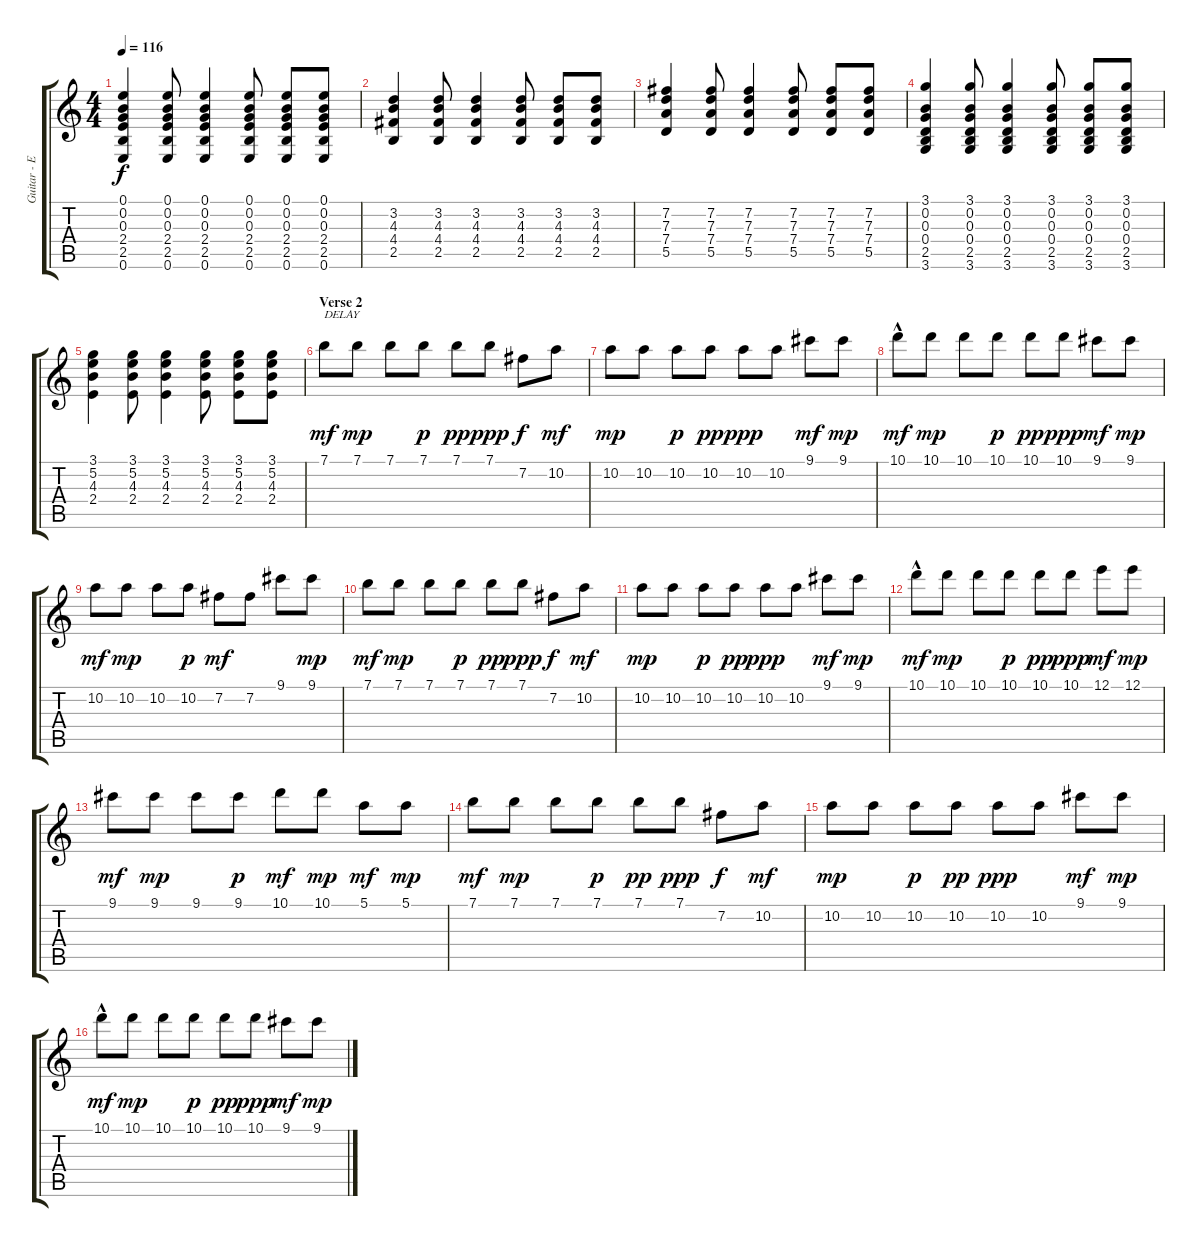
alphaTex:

\track ("Guitar - Effects" "Guitar - E") {instrument electricguitarclean}
\staff {score tabs}
\tuning (E4 B3 G3 D3 A2 E2) {hide}
\ts (4 4)
\tempo 116
\clef g2
\ks c
(0.1 0.2 0.3 2.4 2.5 0.6).4{dy f} (0.1 0.2 0.3 2.4 2.5 0.6).8 (0.1 0.2 0.3 2.4 2.5 0.6).4 (0.1 0.2 0.3 2.4 2.5 0.6).8 (0.1 0.2 0.3 2.4 2.5 0.6).8 (0.1 0.2 0.3 2.4 2.5 0.6).8 |
(3.2 4.3 4.4 2.5).4 (3.2 4.3 4.4 2.5).8 (3.2 4.3 4.4 2.5).4 (3.2 4.3 4.4 2.5).8 (3.2 4.3 4.4 2.5).8 (3.2 4.3 4.4 2.5).8 |
(7.2 7.3 7.4 5.5).4 (7.2 7.3 7.4 5.5).8 (7.2 7.3 7.4 5.5).4 (7.2 7.3 7.4 5.5).8 (7.2 7.3 7.4 5.5).8 (7.2 7.3 7.4 5.5).8 |
(3.1 0.2 0.3 0.4 2.5 3.6).4 (3.1 0.2 0.3 0.4 2.5 3.6).8 (3.1 0.2 0.3 0.4 2.5 3.6).4 (3.1 0.2 0.3 0.4 2.5 3.6).8 (3.1 0.2 0.3 0.4 2.5 3.6).8 (3.1 0.2 0.3 0.4 2.5 3.6).8 |
(3.1 5.2 4.3 2.4).4 (3.1 5.2 4.3 2.4).8 (3.1 5.2 4.3 2.4).4 (3.1 5.2 4.3 2.4).8 (3.1 5.2 4.3 2.4).8 (3.1 5.2 4.3 2.4).8 |
\section ("" "Verse 2")
7.1.8{txt "DELAY" dy mf volume 13 instrument electricguitarclean} 7.1.8{dy mp} 7.1.8 7.1.8{dy p} 7.1.8{dy pp} 7.1.8{dy ppp} 7.2.8{dy f} 10.2.8{dy mf} |
10.2.8{dy mp} 10.2.8 10.2.8{dy p} 10.2.8{dy pp} 10.2.8{dy ppp} 10.2.8 9.1.8{dy mf} 9.1.8{dy mp} |
10.1{hac}.8{dy mf} 10.1.8{dy mp} 10.1.8 10.1.8{dy p} 10.1.8{dy pp} 10.1.8{dy ppp} 9.1.8{dy mf} 9.1.8{dy mp} |
10.2.8{dy mf} 10.2.8{dy mp} 10.2.8 10.2.8{dy p} 7.2.8{dy mf} 7.2.8 9.1.8 9.1.8{dy mp} |
7.1.8{dy mf} 7.1.8{dy mp} 7.1.8 7.1.8{dy p} 7.1.8{dy pp} 7.1.8{dy ppp} 7.2.8{dy f} 10.2.8{dy mf} |
10.2.8{dy mp} 10.2.8 10.2.8{dy p} 10.2.8{dy pp} 10.2.8{dy ppp} 10.2.8 9.1.8{dy mf} 9.1.8{dy mp} |
10.1{hac}.8{dy mf} 10.1.8{dy mp} 10.1.8 10.1.8{dy p} 10.1.8{dy pp} 10.1.8{dy ppp} 12.1.8{dy mf} 12.1.8{dy mp} |
9.1.8{dy mf} 9.1.8{dy mp} 9.1.8 9.1.8{dy p} 10.1.8{dy mf} 10.1.8{dy mp} 5.1.8{dy mf} 5.1.8{dy mp} |
7.1.8{dy mf} 7.1.8{dy mp} 7.1.8 7.1.8{dy p} 7.1.8{dy pp} 7.1.8{dy ppp} 7.2.8{dy f} 10.2.8{dy mf} |
10.2.8{dy mp} 10.2.8 10.2.8{dy p} 10.2.8{dy pp} 10.2.8{dy ppp} 10.2.8 9.1.8{dy mf} 9.1.8{dy mp} |
10.1{hac}.8{dy mf} 10.1.8{dy mp} 10.1.8 10.1.8{dy p} 10.1.8{dy pp} 10.1.8{dy ppp} 9.1.8{dy mf} 9.1.8{dy mp}
